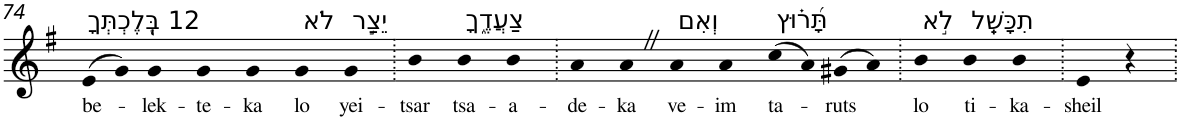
**kern	**text
*part1	*part1
*staff1	*staff1
*I"Piano	*
*I'Pno	*
!!LO:PB:g=z
*clefG2	*
*k[f#]	*
*G:	*
=74	=74
!LO:TX:a:t=12 בְּֽ֭לֶכְתְּךָ	!
!	!LO:LY:b
(>8e	be-
8g)	.
!	!LO:LY:b
4g	-lek-
!	!LO:LY:b
4g	-te-
!	!LO:LY:b
4g	-ka
!LO:TX:a:t=לֹא	!
!	!LO:LY:b
4g	lo
!LO:TX:a:t=יֵצַ֣ר	!
!	!LO:LY:b
4g	yei-
=75.	=75.
!	!LO:LY:b
4b	-tsar
!LO:TX:a:t=צַעֲדֶ֑ךָ	!
!	!LO:LY:b
4b	tsa-
!	!LO:LY:b
4b	-a-
=76.	=76.
!	!LO:LY:b
4a	-de-
!	!LO:LY:b
4aZ	-ka
!LO:TX:a:t=וְאִם	!
!	!LO:LY:b
4a	ve-
!	!LO:LY:b
4a	-im
!LO:TX:a:t=תָּ֝ר֗וּץ	!
!	!LO:LY:b
(>8cc	ta-
8a)	.
!	!LO:LY:b
(>8g#X	-ruts
8a)	.
=77.	=77.
!LO:TX:a:t=לֹ֣א	!
!	!LO:LY:b
4b	lo
!LO:TX:a:t=תִכָּשֵֽׁל	!
!	!LO:LY:b
4b	ti-
!	!LO:LY:b
4b	-ka-
=78.	=78.
!	!LO:LY:b
4e	-sheil
4r	.
=.	=.
*-	*-
